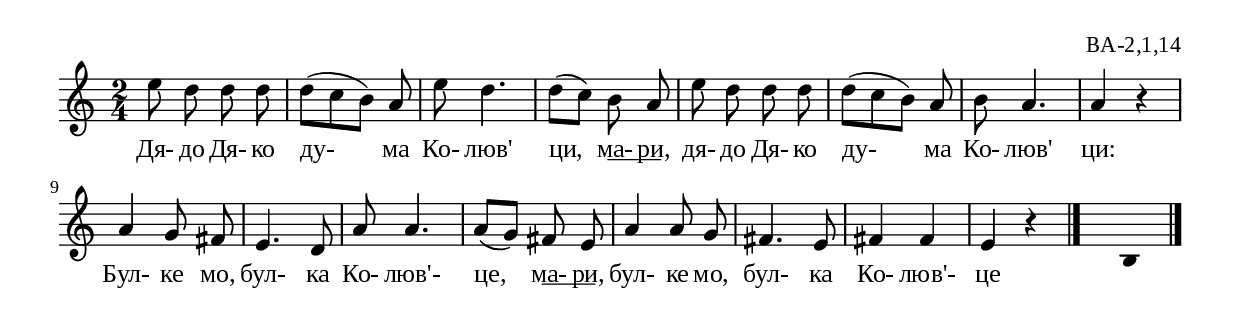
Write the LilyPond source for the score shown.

%{
BA_2_1_14
%}

\include "td-preamble.ly"

\score {
\relative c'' {
%% \tempo 4 = 152
  \time 2/4
e8\noBeam d d8\noBeam d | d8([ c b]) a8 | e'8 d4. | d8( c) b8\noBeam a | e'8\noBeam d d8\noBeam d | d8([ c b]) a8 | b8 a4. | a4 r4 | a4 g8\noBeam fis8 | e4. d8 | a'8 a4. | a8( g) fis8\noBeam e8 | a4 a8\noBeam g8 | fis4. e8 | fis4 fis4 | e4 r4 
 \bar "|." 
 s4 \fixB b4 \fixC 
 \bar "|." 
}
\addlyrics { Дя- до Дя- ко ду- ма Ко- люв' ци, 
ма- \startTextSpan ри, \stopTextSpan
дя- до Дя- ко ду- ма Ко- люв' ци: Бул- ке мо, бул- ка Ко- люв'- це, 
ма- \startTextSpan ри, \stopTextSpan бул- ке мо, бул- ка Ко- люв'- це }
%
\layout {
  indent = #0
  line-width = 190\mm
  ragged-right=##f
\context {
      \Lyrics
      \consists "Text_spanner_engraver"
      \override TextSpanner #'direction = #DOWN
      \override TextSpanner #'style = #'line    
      \override TextSpanner #'outside-staff-priority = ##f
      \override TextSpanner #'padding = #0.2 % sets the distance of the line from the lyrics
      \override TextSpanner #'bound-details =
      #`((left . ((Y . 0)
                  (padding . 0)
                  (attach-dir . ,LEFT)))
         (left-broken . ((end-on-note . #t)))
         (right . ((Y . 0)
                   (padding . 0)
                   (attach-dir . ,RIGHT))))
    }
  
}
%
\midi { 
	\context {
		\Score
		tempoWholesPerMinute = #(ly:make-moment 152 4)
		}
	}
}
%
\header{
  opus = "ВА-2,1,14"
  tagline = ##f
}


